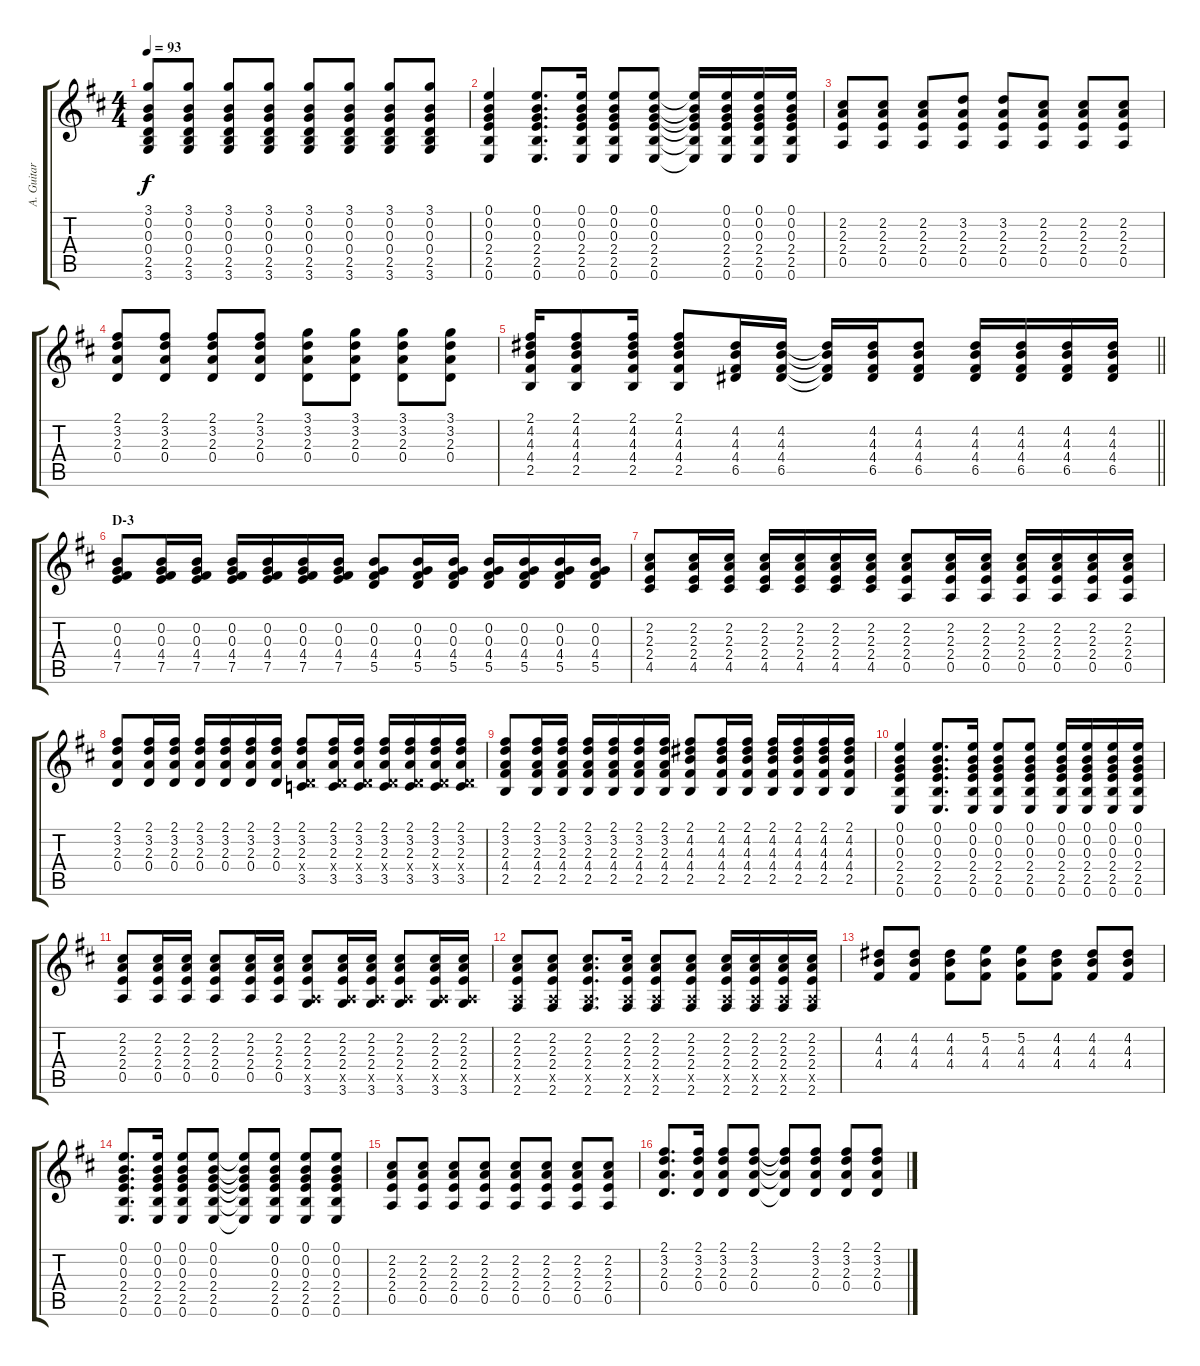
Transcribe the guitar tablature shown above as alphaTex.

\track ("A. Guitar" "A. Guitar") {instrument acousticguitarsteel}
\staff {score tabs}
\tuning (E4 B3 G3 D3 A2 E2) {hide}
\ts (4 4)
\tempo 93
\clef g2
\ks d
(3.1 0.2 0.3 0.4 2.5 3.6).8{dy f} (3.1 0.2 0.3 0.4 2.5 3.6).8 (3.1 0.2 0.3 0.4 2.5 3.6).8 (3.1 0.2 0.3 0.4 2.5 3.6).8 (3.1 0.2 0.3 0.4 2.5 3.6).8 (3.1 0.2 0.3 0.4 2.5 3.6).8 (3.1 0.2 0.3 0.4 2.5 3.6).8 (3.1 0.2 0.3 0.4 2.5 3.6).8 |
(0.1 0.2 0.3 2.4 2.5 0.6).4 (0.1 0.2 0.3 2.4 2.5 0.6).8{d} (0.1 0.2 0.3 2.4 2.5 0.6).16 (0.1 0.2 0.3 2.4 2.5 0.6).8 (0.1 0.2 0.3 2.4 2.5 0.6).8 (0.1{t} 0.2{t} 0.3{t} 2.4{t} 2.5{t} 0.6{t}).16 (0.1 0.2 0.3 2.4 2.5 0.6).16 (0.1 0.2 0.3 2.4 2.5 0.6).16 (0.1 0.2 0.3 2.4 2.5 0.6).16 |
(2.2 2.3 2.4 0.5).8 (2.2 2.3 2.4 0.5).8 (2.2 2.3 2.4 0.5).8 (3.2 2.3 2.4 0.5).8 (3.2 2.3 2.4 0.5).8 (2.2 2.3 2.4 0.5).8 (2.2 2.3 2.4 0.5).8 (2.2 2.3 2.4 0.5).8 |
(2.1 3.2 2.3 0.4).8 (2.1 3.2 2.3 0.4).8 (2.1 3.2 2.3 0.4).8 (2.1 3.2 2.3 0.4).8 (3.1 3.2 2.3 0.4).8 (3.1 3.2 2.3 0.4).8 (3.1 3.2 2.3 0.4).8 (3.1 3.2 2.3 0.4).8 |
\barLineRight lightlight
(2.1 4.2 4.3 4.4 2.5).16 (2.1 4.2 4.3 4.4 2.5).8 (2.1 4.2 4.3 4.4 2.5).16 (2.1 4.2 4.3 4.4 2.5).8 (4.2 4.3 4.4 6.5).16 (4.2 4.3 4.4 6.5).16 (4.2{t} 4.3{t} 4.4{t} 6.5{t}).16 (4.2 4.3 4.4 6.5).16 (4.2 4.3 4.4 6.5).8 (4.2 4.3 4.4 6.5).16 (4.2 4.3 4.4 6.5).16 (4.2 4.3 4.4 6.5).16 (4.2 4.3 4.4 6.5).16 |
\section ("" "D-3")
(0.2 0.3 4.4 7.5).8 (0.2 0.3 4.4 7.5).16 (0.2 0.3 4.4 7.5).16 (0.2 0.3 4.4 7.5).16 (0.2 0.3 4.4 7.5).16 (0.2 0.3 4.4 7.5).16 (0.2 0.3 4.4 7.5).16 (0.2 0.3 4.4 5.5).8 (0.2 0.3 4.4 5.5).16 (0.2 0.3 4.4 5.5).16 (0.2 0.3 4.4 5.5).16 (0.2 0.3 4.4 5.5).16 (0.2 0.3 4.4 5.5).16 (0.2 0.3 4.4 5.5).16 |
(2.2 2.3 2.4 4.5).8 (2.2 2.3 2.4 4.5).16 (2.2 2.3 2.4 4.5).16 (2.2 2.3 2.4 4.5).16 (2.2 2.3 2.4 4.5).16 (2.2 2.3 2.4 4.5).16 (2.2 2.3 2.4 4.5).16 (2.2 2.3 2.4 0.5).8 (2.2 2.3 2.4 0.5).16 (2.2 2.3 2.4 0.5).16 (2.2 2.3 2.4 0.5).16 (2.2 2.3 2.4 0.5).16 (2.2 2.3 2.4 0.5).16 (2.2 2.3 2.4 0.5).16 |
(2.1 3.2 2.3 0.4).8 (2.1 3.2 2.3 0.4).16 (2.1 3.2 2.3 0.4).16 (2.1 3.2 2.3 0.4).16 (2.1 3.2 2.3 0.4).16 (2.1 3.2 2.3 0.4).16 (2.1 3.2 2.3 0.4).16 (2.1 3.2 2.3 0.4{x} 3.5).8 (2.1 3.2 2.3 0.4{x} 3.5).16 (2.1 3.2 2.3 0.4{x} 3.5).16 (2.1 3.2 2.3 0.4{x} 3.5).16 (2.1 3.2 2.3 0.4{x} 3.5).16 (2.1 3.2 2.3 0.4{x} 3.5).16 (2.1 3.2 2.3 0.4{x} 3.5).16 |
(2.1 3.2 2.3 4.4 2.5).8 (2.1 3.2 2.3 4.4 2.5).16 (2.1 3.2 2.3 4.4 2.5).16 (2.1 3.2 2.3 4.4 2.5).16 (2.1 3.2 2.3 4.4 2.5).16 (2.1 3.2 2.3 4.4 2.5).16 (2.1 3.2 2.3 4.4 2.5).16 (2.1 4.2 4.3 4.4 2.5).8 (2.1 4.2 4.3 4.4 2.5).16 (2.1 4.2 4.3 4.4 2.5).16 (2.1 4.2 4.3 4.4 2.5).16 (2.1 4.2 4.3 4.4 2.5).16 (2.1 4.2 4.3 4.4 2.5).16 (2.1 4.2 4.3 4.4 2.5).16 |
(0.1 0.2 0.3 2.4 2.5 0.6).4 (0.1 0.2 0.3 2.4 2.5 0.6).8{d} (0.1 0.2 0.3 2.4 2.5 0.6).16 (0.1 0.2 0.3 2.4 2.5 0.6).8 (0.1 0.2 0.3 2.4 2.5 0.6).8 (0.1 0.2 0.3 2.4 2.5 0.6).16 (0.1 0.2 0.3 2.4 2.5 0.6).16 (0.1 0.2 0.3 2.4 2.5 0.6).16 (0.1 0.2 0.3 2.4 2.5 0.6).16 |
(2.2 2.3 2.4 0.5).8 (2.2 2.3 2.4 0.5).16 (2.2 2.3 2.4 0.5).16 (2.2 2.3 2.4 0.5).8 (2.2 2.3 2.4 0.5).16 (2.2 2.3 2.4 0.5).16 (2.2 2.3 2.4 0.5{x} 3.6).8 (2.2 2.3 2.4 0.5{x} 3.6).16 (2.2 2.3 2.4 0.5{x} 3.6).16 (2.2 2.3 2.4 0.5{x} 3.6).8 (2.2 2.3 2.4 0.5{x} 3.6).16 (2.2 2.3 2.4 0.5{x} 3.6).16 |
(2.2 2.3 2.4 0.5{x} 2.6).8 (2.2 2.3 2.4 0.5{x} 2.6).8 (2.2 2.3 2.4 0.5{x} 2.6).8{d} (2.2 2.3 2.4 0.5{x} 2.6).16 (2.2 2.3 2.4 0.5{x} 2.6).8 (2.2 2.3 2.4 0.5{x} 2.6).8 (2.2 2.3 2.4 0.5{x} 2.6).16 (2.2 2.3 2.4 0.5{x} 2.6).16 (2.2 2.3 2.4 0.5{x} 2.6).16 (2.2 2.3 2.4 0.5{x} 2.6).16 |
(4.2 4.3 4.4).8 (4.2 4.3 4.4).8 (4.2 4.3 4.4).8 (5.2 4.3 4.4).8 (5.2 4.3 4.4).8 (4.2 4.3 4.4).8 (4.2 4.3 4.4).8 (4.2 4.3 4.4).8 |
(0.1 0.2 0.3 2.4 2.5 0.6).8{d} (0.1 0.2 0.3 2.4 2.5 0.6).16 (0.1 0.2 0.3 2.4 2.5 0.6).8 (0.1 0.2 0.3 2.4 2.5 0.6).8 (0.1{t} 0.2{t} 0.3{t} 2.4{t} 2.5{t} 0.6{t}).8 (0.1 0.2 0.3 2.4 2.5 0.6).8 (0.1 0.2 0.3 2.4 2.5 0.6).8 (0.1 0.2 0.3 2.4 2.5 0.6).8 |
(2.2 2.3 2.4 0.5).8 (2.2 2.3 2.4 0.5).8 (2.2 2.3 2.4 0.5).8 (2.2 2.3 2.4 0.5).8 (2.2 2.3 2.4 0.5).8 (2.2 2.3 2.4 0.5).8 (2.2 2.3 2.4 0.5).8 (2.2 2.3 2.4 0.5).8 |
(2.1 3.2 2.3 0.4).8{d} (2.1 3.2 2.3 0.4).16 (2.1 3.2 2.3 0.4).8 (2.1 3.2 2.3 0.4).8 (2.1{t} 3.2{t} 2.3{t} 0.4{t}).8 (2.1 3.2 2.3 0.4).8 (2.1 3.2 2.3 0.4).8 (2.1 3.2 2.3 0.4).8
